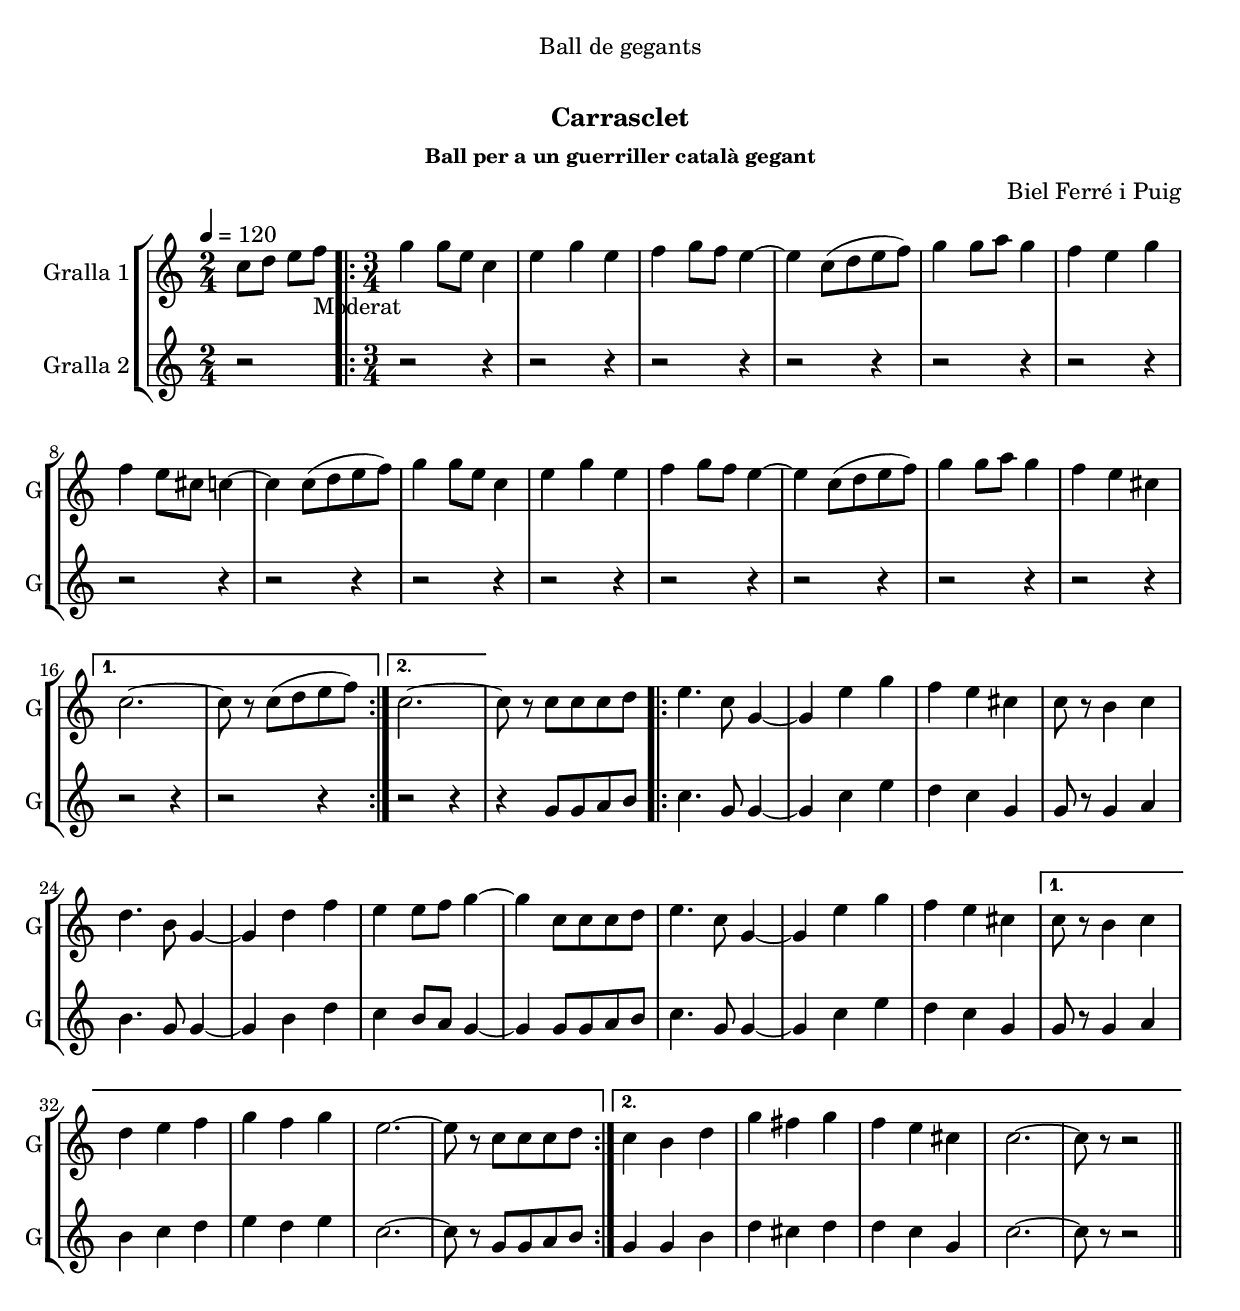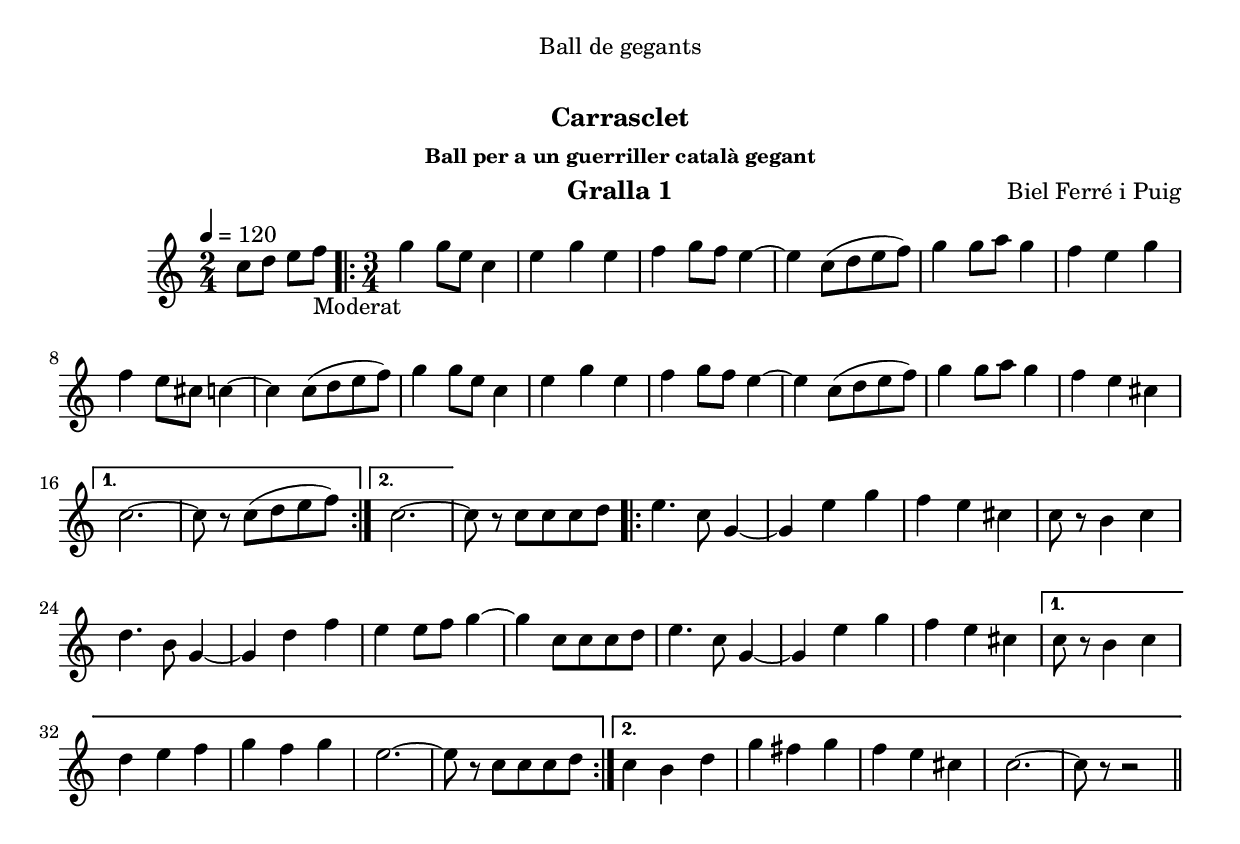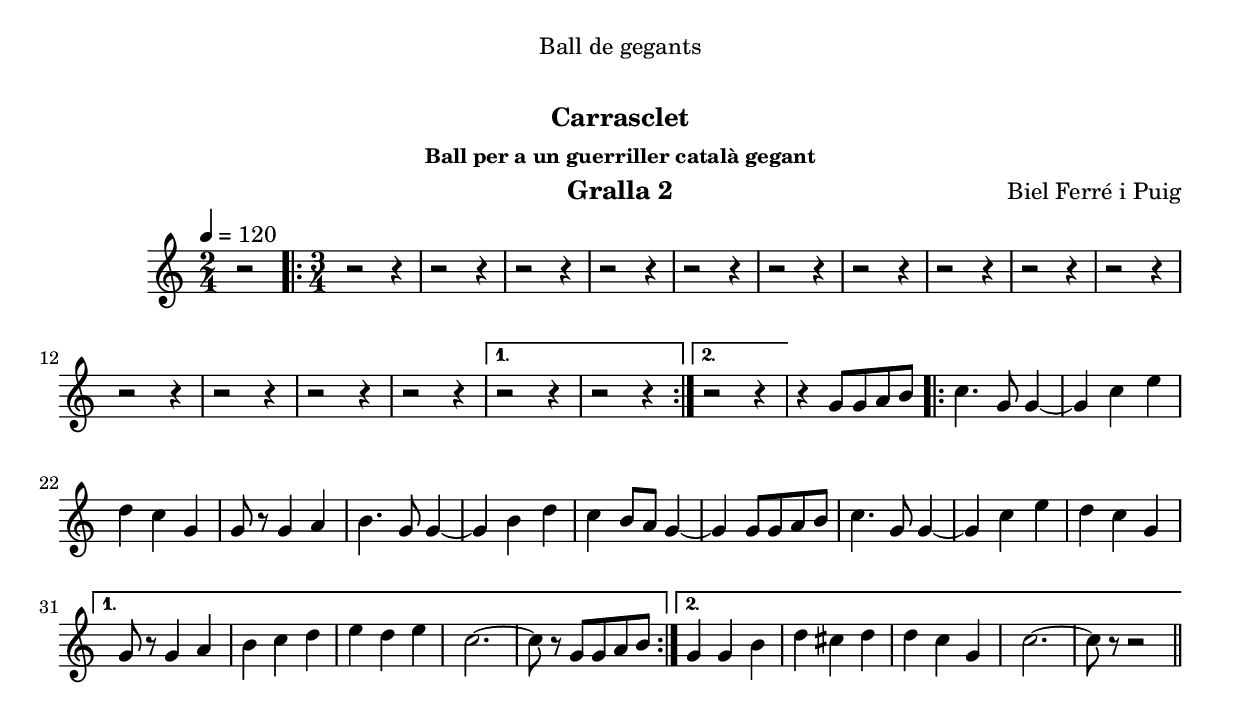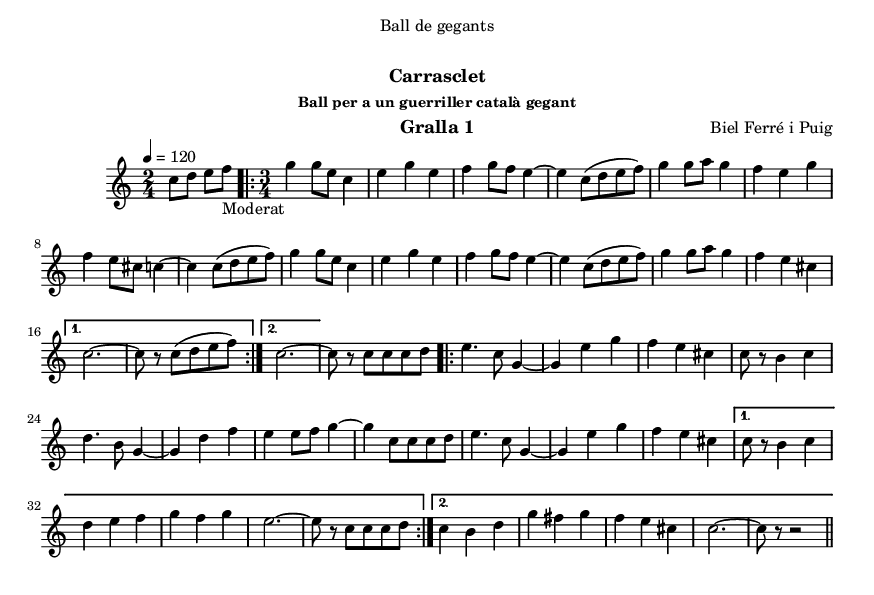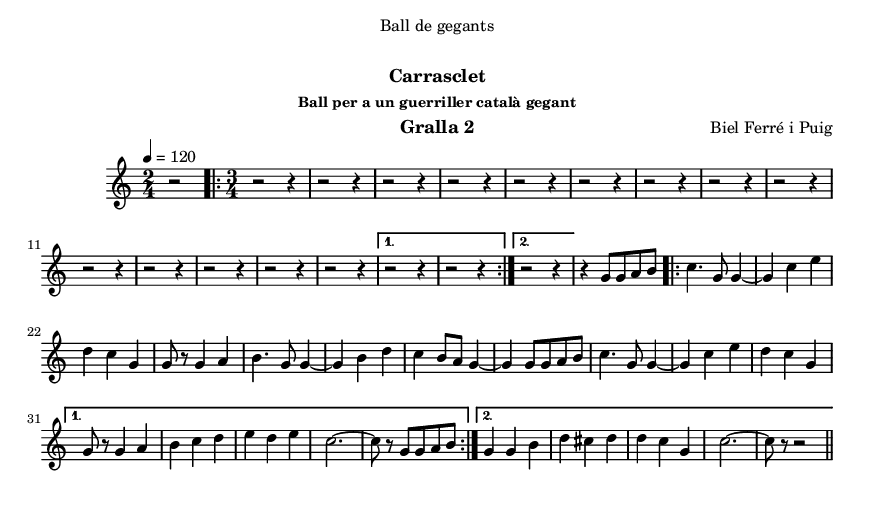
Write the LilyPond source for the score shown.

\version "2.16.0"

\header {
  dedication="Ball de gegants"
  title="  "
  subtitle="Carrasclet"
  subsubtitle="Ball per a un guerriller català gegant"
  poet=""
  meter=""
  piece=""
  composer="Biel Ferré i Puig"
  arranger=""
  opus=""
  instrument=""
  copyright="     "
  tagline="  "
}

liniaroAa =
\relative c''
{
  \tempo 4=120
  \clef treble
  \key c \major
  \time 2/4
  c8 d e f _"Moderat"   |
  \time 3/4   \repeat volta 2 { g4 g8 e c4  |
  e4 g e  |
  f4 g8 f e4 ~  |
  %05
  e4 c8 ( d e f )  |
  g4 g8 a g4  |
  f4 e g  |
  f4 e8 cis c4 ~  |
  c4 c8 ( d e f )  |
  %10
  g4 g8 e c4  |
  e4 g e  |
  f4 g8 f e4 ~  |
  e4 c8 ( d e f )  |
  g4 g8 a g4  |
  %15
  f4 e cis }
  \alternative { { c2. ~  |
  c8 r c ( d e f ) }
  { c2. ~ } }
  c8 r c c c d  |
  %20
  \repeat volta 2 { e4. c8 g4 ~  |
  g4 e' g  |
  f4 e cis  |
  c8 r b4 c  |
  d4. b8 g4 ~  |
  %25
  g4 d' f  |
  e4 e8 f g4 ~  |
  g4 c,8 c c d  |
  e4. c8 g4 ~  |
  g4 e' g  |
  %30
  f4 e cis }
  \alternative { { c8 r b4 c  |
  d4 e f  |
  g4 f g  |
  e2. ~  |
  %35
  e8 r c c c d }
  { c4 b d  |
  g4 fis g  |
  f4 e cis  |
  c2. ~  |
  %40
  c8 r r2 } } \bar "||" % kompletite
}

liniaroAb =
\relative g'
{
  \tempo 4=120
  \clef treble
  \key c \major
  \time 2/4
  r2  |
  \time 3/4   \repeat volta 2 { r2 r4  |
  r2 r4  |
  r2 r4  |
  %05
  r2 r4  |
  r2 r4  |
  r2 r4  |
  r2 r4  |
  r2 r4  |
  %10
  r2 r4  |
  r2 r4  |
  r2 r4  |
  r2 r4  |
  r2 r4  |
  %15
  r2 r4 }
  \alternative { { r2 r4  |
  r2 r4 }
  { r2 r4 } }
  r4 g8 g a b  |
  %20
  \repeat volta 2 { c4. g8 g4 ~  |
  g4 c e  |
  d4 c g  |
  g8 r g4 a  |
  b4. g8 g4 ~  |
  %25
  g4 b d  |
  c4 b8 a g4 ~  |
  g4 g8 g a b  |
  c4. g8 g4 ~  |
  g4 c e  |
  %30
  d4 c g }
  \alternative { { g8 r g4 a  |
  b4 c d  |
  e4 d e  |
  c2. ~  |
  %35
  c8 r g g a b }
  { g4 g b  |
  d4 cis d  |
  d4 c g  |
  c2. ~  |
  %40
  c8 r r2 } } \bar "||" % kompletite
}

\book {

\paper {
  print-page-number = false
}

\bookpart {
  \score {
    \new StaffGroup {
      \override Score.RehearsalMark #'self-alignment-X = #LEFT
      <<
        \new Staff \with {instrumentName = #"Gralla 1" shortInstrumentName = #"G"} \liniaroAa
        \new Staff \with {instrumentName = #"Gralla 2" shortInstrumentName = #"G"} \liniaroAb
      >>
    }
    \layout {}
  }\score { \unfoldRepeats
    \new StaffGroup {
      \override Score.RehearsalMark #'self-alignment-X = #LEFT
      <<
        \new Staff \with {instrumentName = #"Gralla 1" shortInstrumentName = #"G"} \liniaroAa
        \new Staff \with {instrumentName = #"Gralla 2" shortInstrumentName = #"G"} \liniaroAb
      >>
    }
    \midi {}
  }
}

\bookpart {
  \header {instrument="Gralla 1"}
  \score {
    \new StaffGroup {
      \override Score.RehearsalMark #'self-alignment-X = #LEFT
      <<
        \new Staff \liniaroAa
      >>
    }
    \layout {}
  }\score { \unfoldRepeats
    \new StaffGroup {
      \override Score.RehearsalMark #'self-alignment-X = #LEFT
      <<
        \new Staff \liniaroAa
      >>
    }
    \midi {}
  }
}

\bookpart {
  \header {instrument="Gralla 2"}
  \score {
    \new StaffGroup {
      \override Score.RehearsalMark #'self-alignment-X = #LEFT
      <<
        \new Staff \liniaroAb
      >>
    }
    \layout {}
  }\score { \unfoldRepeats
    \new StaffGroup {
      \override Score.RehearsalMark #'self-alignment-X = #LEFT
      <<
        \new Staff \liniaroAb
      >>
    }
    \midi {}
  }
}

}

\book {

\paper {
  print-page-number = false
  #(set-paper-size "a6landscape")
  #(layout-set-staff-size 14)
}

\bookpart {
  \header {instrument="Gralla 1"}
  \score {
    \new StaffGroup {
      \override Score.RehearsalMark #'self-alignment-X = #LEFT
      <<
        \new Staff \liniaroAa
      >>
    }
    \layout {}
  }
}

\bookpart {
  \header {instrument="Gralla 2"}
  \score {
    \new StaffGroup {
      \override Score.RehearsalMark #'self-alignment-X = #LEFT
      <<
        \new Staff \liniaroAb
      >>
    }
    \layout {}
  }
}

}

